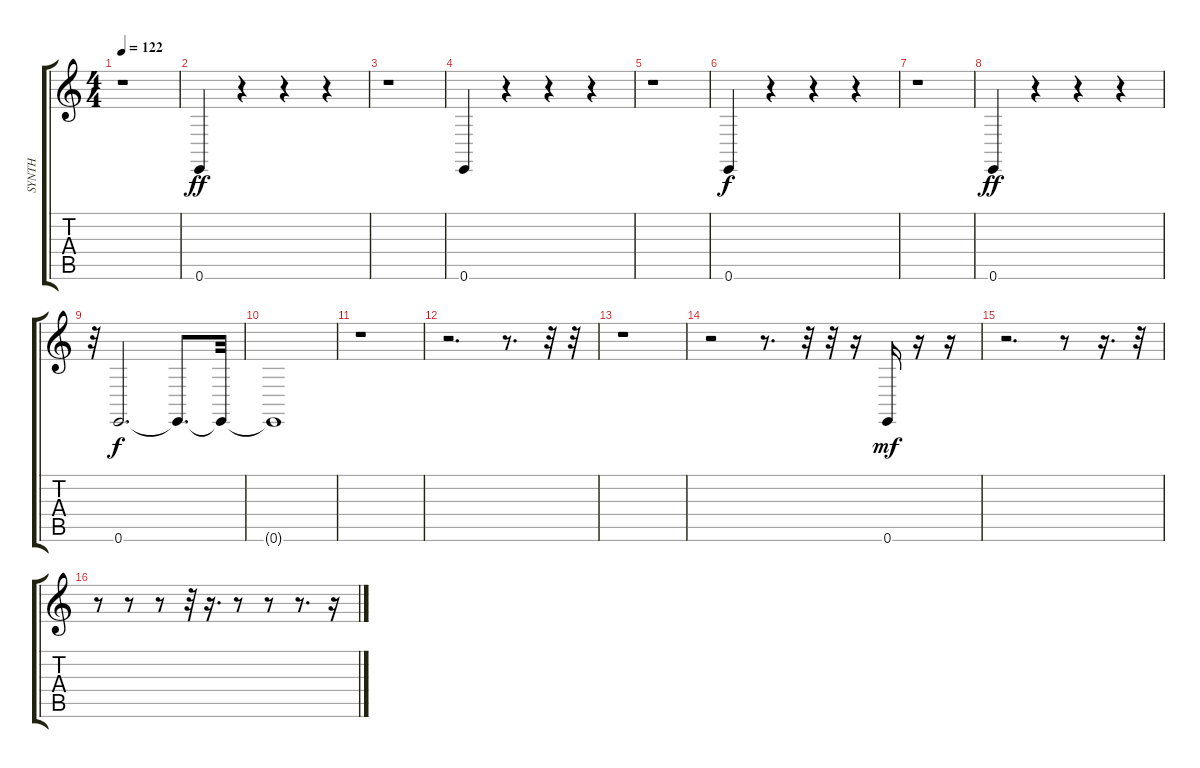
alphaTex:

\track ("SYNTH" "SYNTH") {instrument bagpipe}
\staff {score tabs}
\tuning (E4 B3 G3 D3 A2 E2) {hide}
\ts (4 4)
\tempo 122
\clef g2
\ks c
r.1{dy f} |
0.6.4{dy ff} r.4 r.4 r.4 |
r.1 |
0.6.4 r.4 r.4 r.4 |
r.1 |
0.6.4{dy f} r.4 r.4 r.4 |
r.1 |
0.6.4{dy ff} r.4 r.4 r.4 |
r.32 0.6.2{d dy f} 0.6{t}.8{d} 0.6{t}.32 |
0.6{t}.1 |
r.1 |
r.2{d} r.8{d} r.32 r.32 |
r.1 |
r.2 r.8{d} r.32 r.32 r.16{volume 16} 0.6.16{dy mf} r.16 r.16 |
r.2{d} r.8 r.16{d} r.32{volume 13} |
r.8 r.8 r.8 r.32 r.16{d} r.8 r.8 r.8{d} r.16
